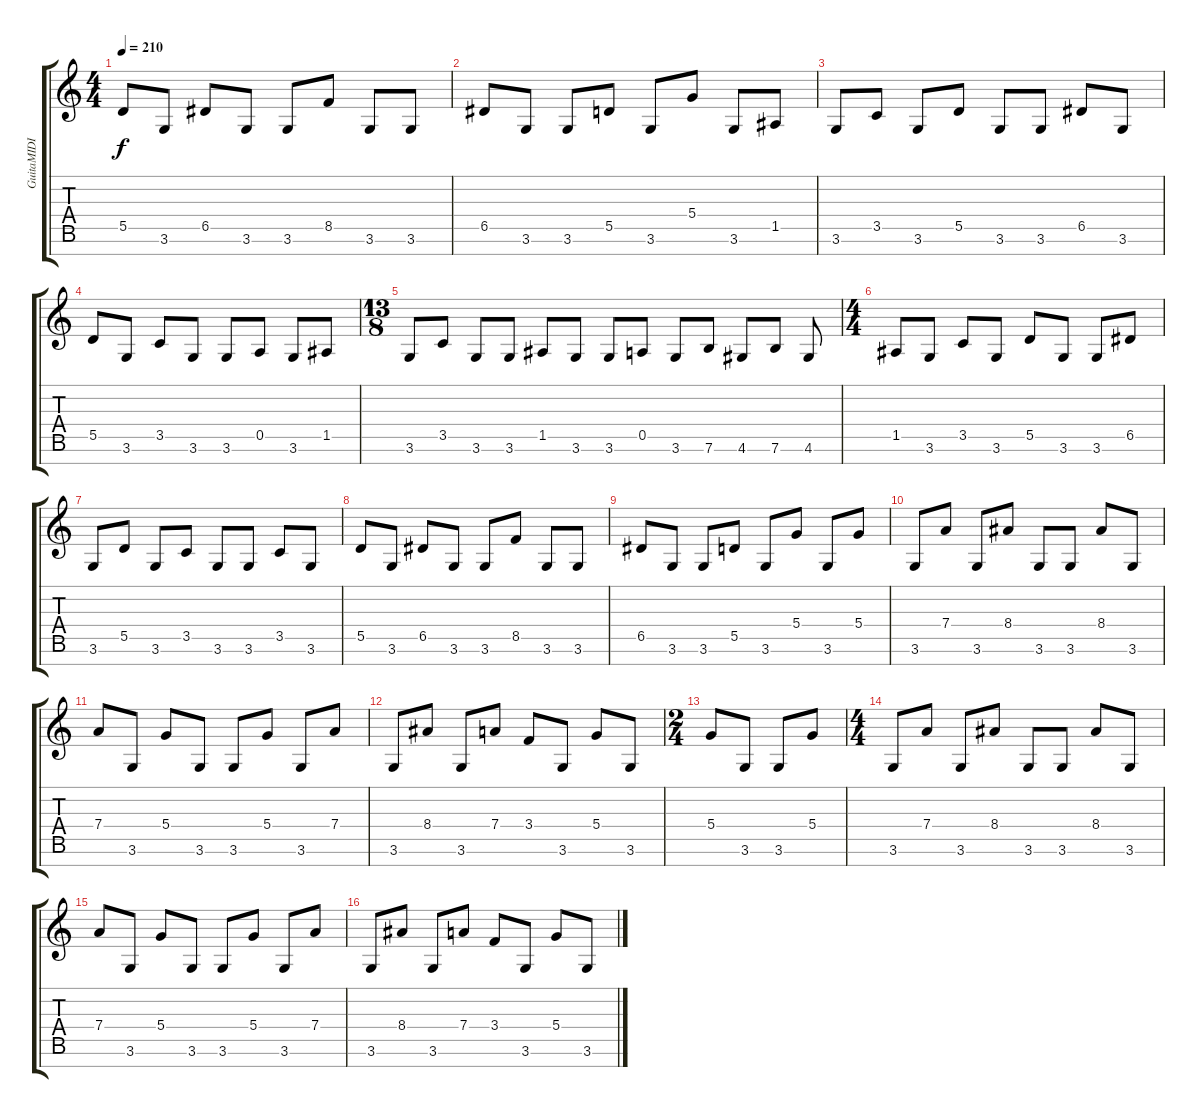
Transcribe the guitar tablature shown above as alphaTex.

\track ("GuitaMIDI" "GuitaMIDI") {instrument distortionguitar}
\staff {score tabs}
\tuning (E4 B3 G3 D3 A2 E2 B1) {hide}
\ts (4 4)
\tempo 210
\clef g2
\ks c
5.5.8{dy f} 3.6.8 6.5.8 3.6.8 3.6.8 8.5.8 3.6.8 3.6.8 |
6.5.8 3.6.8 3.6.8 5.5.8 3.6.8 5.4.8 3.6.8 1.5.8 |
3.6.8 3.5.8 3.6.8 5.5.8 3.6.8 3.6.8 6.5.8 3.6.8 |
5.5.8 3.6.8 3.5.8 3.6.8 3.6.8 0.5.8 3.6.8 1.5.8 |
\ts (13 8)
3.6.8 3.5.8 3.6.8 3.6.8 1.5.8 3.6.8 3.6.8 0.5.8 3.6.8 7.6.8 4.6.8 7.6.8 4.6.8 |
\ts (4 4)
1.5.8 3.6.8 3.5.8 3.6.8 5.5.8 3.6.8 3.6.8 6.5.8 |
3.6.8 5.5.8 3.6.8 3.5.8 3.6.8 3.6.8 3.5.8 3.6.8 |
5.5.8 3.6.8 6.5.8 3.6.8 3.6.8 8.5.8 3.6.8 3.6.8 |
6.5.8 3.6.8 3.6.8 5.5.8 3.6.8 5.4.8 3.6.8 5.4.8 |
3.6.8 7.4.8 3.6.8 8.4.8 3.6.8 3.6.8 8.4.8 3.6.8 |
7.4.8 3.6.8 5.4.8 3.6.8 3.6.8 5.4.8 3.6.8 7.4.8 |
3.6.8 8.4.8 3.6.8 7.4.8 3.4.8 3.6.8 5.4.8 3.6.8 |
\ts (2 4)
5.4.8 3.6.8 3.6.8 5.4.8 |
\ts (4 4)
3.6.8 7.4.8 3.6.8 8.4.8 3.6.8 3.6.8 8.4.8 3.6.8 |
7.4.8 3.6.8 5.4.8 3.6.8 3.6.8 5.4.8 3.6.8 7.4.8 |
3.6.8 8.4.8 3.6.8 7.4.8 3.4.8 3.6.8 5.4.8 3.6.8
